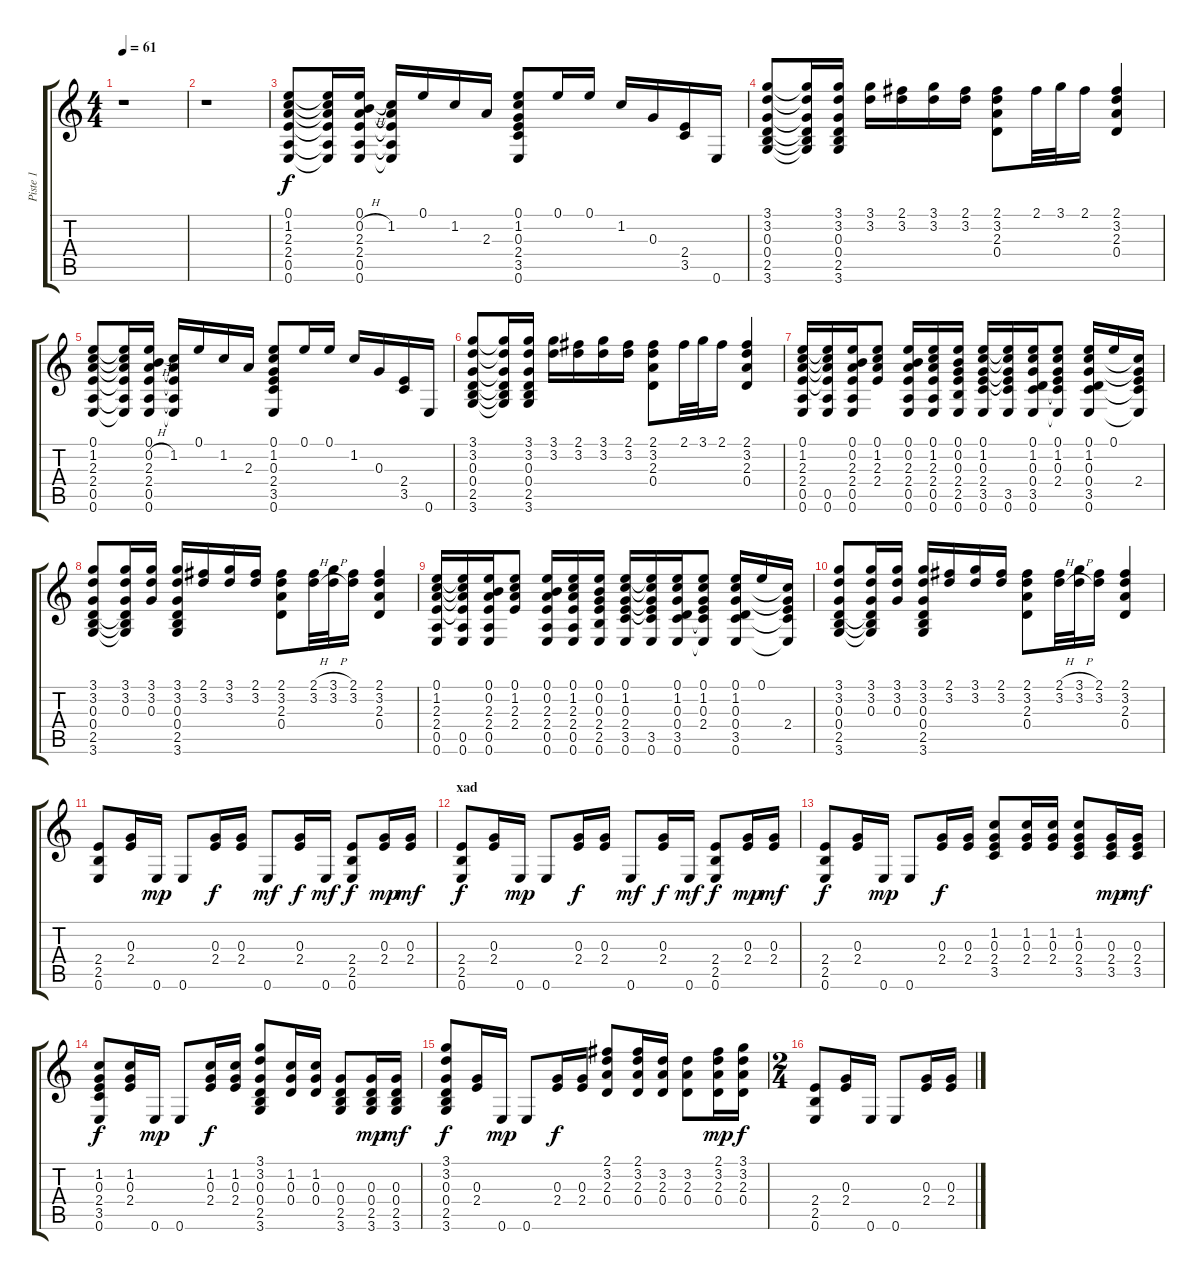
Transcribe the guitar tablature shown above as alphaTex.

\track ("Piste 1" "Piste 1") {instrument acousticguitarsteel}
\staff {score tabs}
\tuning (E4 B3 G3 D3 A2 E2) {hide}
\ts (4 4)
\tempo 61
\clef g2
\ks c
r.1{dy f instrument acousticguitarsteel} |
r.1 |
(0.1 1.2 2.3 2.4 0.5 0.6).8 (0.1{t} 1.2{t} 2.3{t} 2.4{t} 0.5{t} 0.6{t}).16 (0.1 0.2{h} 2.3 2.4 0.5 0.6).16 (1.2 2.3{t} 2.4{t} 0.5{t} 0.6{t}).16 0.1.16 1.2.16 2.3.16 (0.1 1.2 0.3 2.4 3.5 0.6).8 0.1.16 0.1.16 1.2.16 0.3.16 (2.4 3.5).16 0.6.16 |
(3.1 3.2 0.3 0.4 2.5 3.6).8 (3.1{t} 3.2{t} 0.3{t} 0.4{t} 2.5{t} 3.6{t}).16 (3.1 3.2 0.3 0.4 2.5 3.6).16 (3.1 3.2).16 (2.1 3.2).16 (3.1 3.2).16 (2.1 3.2).16 (2.1 3.2 2.3 0.4).8 2.1.32 3.1.32 2.1.16 (2.1 3.2 2.3 0.4).4 |
(0.1 1.2 2.3 2.4 0.5 0.6).8 (0.1{t} 1.2{t} 2.3{t} 2.4{t} 0.5{t} 0.6{t}).16 (0.1 0.2{h} 2.3 2.4 0.5 0.6).16 (1.2 2.3{t} 2.4{t} 0.5{t} 0.6{t}).16 0.1.16 1.2.16 2.3.16 (0.1 1.2 0.3 2.4 3.5 0.6).8 0.1.16 0.1.16 1.2.16 0.3.16 (2.4 3.5).16 0.6.16 |
(3.1 3.2 0.3 0.4 2.5 3.6).8 (3.1{t} 3.2{t} 0.3{t} 0.4{t} 2.5{t} 3.6{t}).16 (3.1 3.2 0.3 0.4 2.5 3.6).16 (3.1 3.2).16 (2.1 3.2).16 (3.1 3.2).16 (2.1 3.2).16 (2.1 3.2 2.3 0.4).8 2.1.32 3.1.32 2.1.16 (2.1 3.2 2.3 0.4).4 |
(0.1 1.2 2.3 2.4 0.5 0.6).16 (0.1{t} 1.2{t} 2.3{t} 2.4{t} 0.5 0.6).16 (0.1 0.2 2.3 2.4 0.5 0.6).16 (0.1 1.2 2.3 2.4).8 (0.1 0.2 2.3 2.4 0.5 0.6).16 (0.1 1.2 2.3 2.4 0.5 0.6).16 (0.1 0.2 0.3 2.4 2.5 0.6).16 (0.1 1.2 0.3 2.4 3.5 0.6).16 (0.1{t} 1.2{t} 0.3{t} 2.4{t} 3.5 0.6).16 (0.1 1.2 0.3 0.4 3.5 0.6).16 (0.1 1.2 0.3 2.4 3.5{t} 0.6{t}).8 (0.1 1.2 0.3 0.4 3.5 0.6).16 0.1.16 (1.2{t} 0.3{t} 2.4 3.5{t} 0.6{t}).16 |
(3.1 3.2 0.3 0.4 2.5 3.6).8 (3.1 3.2 0.3 0.4{t} 2.5{t} 3.6{t}).16 (3.1 3.2 0.3).16 (3.1 3.2 0.3 0.4 2.5 3.6).16 (2.1 3.2).16 (3.1 3.2).16 (2.1 3.2).16 (2.1 3.2 2.3 0.4).8 (2.1{h} 3.2{h}).32 (3.1{h} 3.2{h}).32 (2.1 3.2).16 (2.1 3.2 2.3 0.4).4 |
(0.1 1.2 2.3 2.4 0.5 0.6).16 (0.1{t} 1.2{t} 2.3{t} 2.4{t} 0.5 0.6).16 (0.1 0.2 2.3 2.4 0.5 0.6).16 (0.1 1.2 2.3 2.4).8 (0.1 0.2 2.3 2.4 0.5 0.6).16 (0.1 1.2 2.3 2.4 0.5 0.6).16 (0.1 0.2 0.3 2.4 2.5 0.6).16 (0.1 1.2 0.3 2.4 3.5 0.6).16 (0.1{t} 1.2{t} 0.3{t} 2.4{t} 3.5 0.6).16 (0.1 1.2 0.3 0.4 3.5 0.6).16 (0.1 1.2 0.3 2.4 3.5{t} 0.6{t}).8 (0.1 1.2 0.3 0.4 3.5 0.6).16 0.1.16 (1.2{t} 0.3{t} 2.4 3.5{t} 0.6{t}).16 |
(3.1 3.2 0.3 0.4 2.5 3.6).8 (3.1 3.2 0.3 0.4{t} 2.5{t} 3.6{t}).16 (3.1 3.2 0.3).16 (3.1 3.2 0.3 0.4 2.5 3.6).16 (2.1 3.2).16 (3.1 3.2).16 (2.1 3.2).16 (2.1 3.2 2.3 0.4).8 (2.1{h} 3.2{h}).32 (3.1{h} 3.2{h}).32 (2.1 3.2).16 (2.1 3.2 2.3 0.4).4 |
(2.4 2.5 0.6).8 (0.3 2.4).16 0.6.16{dy mp} 0.6.8 (0.3 2.4).16{dy f} (0.3 2.4).16 0.6.8{dy mf} (0.3 2.4).16{dy f} 0.6.16{dy mf} (2.4 2.5 0.6).8{dy f} (0.3 2.4).16{dy mp} (0.3 2.4).16{dy mf} |
\section ("" "xad")
(2.4 2.5 0.6).8{dy f} (0.3 2.4).16 0.6.16{dy mp} 0.6.8 (0.3 2.4).16{dy f} (0.3 2.4).16 0.6.8{dy mf} (0.3 2.4).16{dy f} 0.6.16{dy mf} (2.4 2.5 0.6).8{dy f} (0.3 2.4).16{dy mp} (0.3 2.4).16{dy mf} |
(2.4 2.5 0.6).8{dy f} (0.3 2.4).16 0.6.16{dy mp} 0.6.8 (0.3 2.4).16{dy f} (0.3 2.4).16 (1.2 0.3 2.4 3.5).8 (1.2 0.3 2.4).16 (1.2 0.3 2.4).16 (1.2 0.3 2.4 3.5).8 (0.3 2.4 3.5).16{dy mp} (0.3 2.4 3.5).16{dy mf} |
(1.2 0.3 2.4 3.5 0.6).8{dy f} (1.2 0.3 2.4).16 0.6.16{dy mp} 0.6.8 (1.2 0.3 2.4).16{dy f} (1.2 0.3 2.4).16 (3.1 3.2 0.3 0.4 2.5 3.6).8 (1.2 0.3 0.4).16 (1.2 0.3 0.4).16 (0.3 0.4 2.5 3.6).8 (0.3 0.4 2.5 3.6).16{dy mp} (0.3 0.4 2.5 3.6).16{dy mf} |
(3.1 3.2 0.3 0.4 2.5 3.6).8{dy f} (0.3 2.4).16 0.6.16{dy mp} 0.6.8 (0.3 2.4).16{dy f} (0.3 2.4).16 (2.1 3.2 2.3 0.4).8 (2.1 3.2 2.3 0.4).16 (3.2 2.3 0.4).16 (3.2 2.3 0.4).8 (2.1 3.2 2.3 0.4).16{dy mp} (3.1 3.2 2.3 0.4).16{dy f} |
\ts (2 4)
(2.4 2.5 0.6).8 (0.3 2.4).16 0.6.16 0.6.8 (0.3 2.4).16 (0.3 2.4).16
